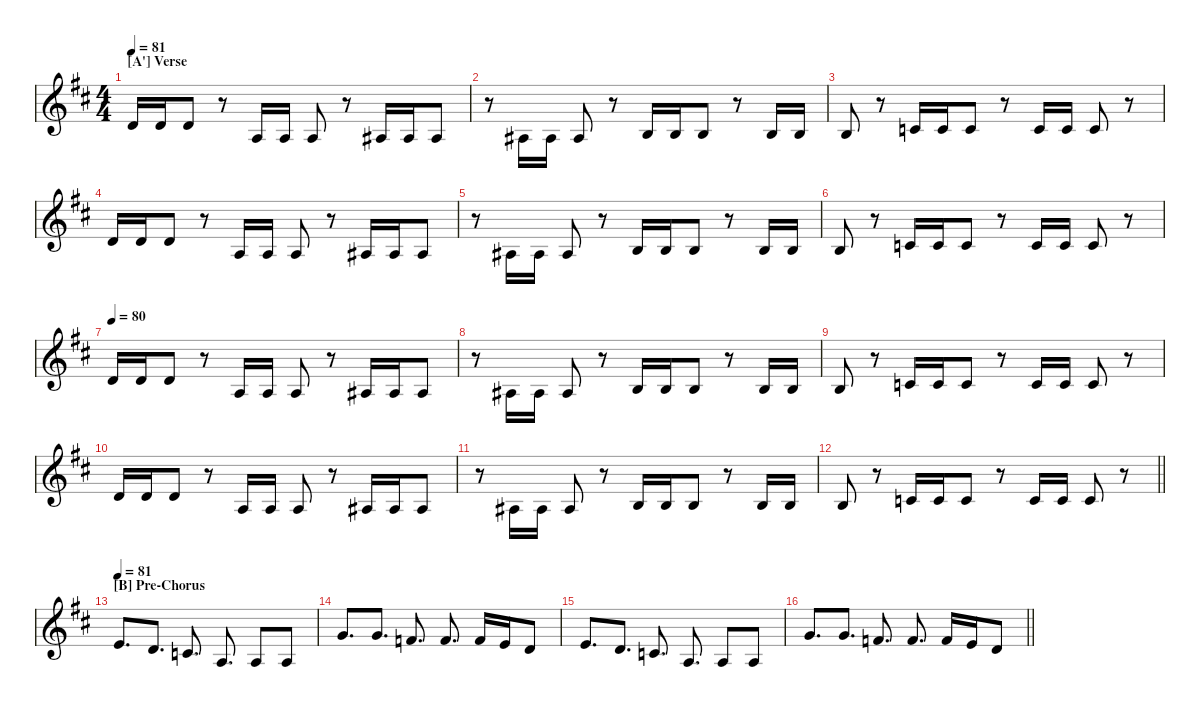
\defaultSystemsLayout 4
\hideDynamics
\bracketExtendMode nobrackets
\singleTrackTrackNamePolicy hidden
\multiTrackTrackNamePolicy hidden
\otherSystemsTrackNameOrientation horizontal
\track ("Strings1" "Violin") {defaultSystemsLayout 8 instrument violin}
\staff {score}
\tuning (E5 A4 D4 G3)
\ts (4 4)
\section ("A'" "Verse")
\tempo 81
\clef g2
\ks d
0.3{acc forcenatural}.16{dy f beam Up} 0.3{acc forcenatural}.16{beam Up} 0.3{acc forcenatural}.8{beam Up} r.8{beam Up} 2.4{acc forcenatural}.16{beam Up} 2.4{acc forcenatural}.16{beam Up} 2.4{acc forcenatural}.8{beam Up} r.8{beam Up} 3.4{acc #}.16{beam Up} 3.4{acc #}.16{beam Up} 3.4{acc #}.8{beam Up} |
r.8{beam Down} 3.4{acc #}.16{beam Up} 3.4{acc #}.16{beam Up} 3.4{acc #}.8{beam Up} r.8{beam Up} 4.4{acc forcenatural}.16{dy ff beam Up} 4.4{acc forcenatural}.16{beam Up} 4.4{acc forcenatural}.8{beam Up} r.8{beam Up} 4.4{acc forcenatural}.16{beam Up} 4.4{acc forcenatural}.16{beam Up} |
4.4{acc forcenatural}.8{beam Up} r.8{beam Up} 5.4{acc forcenatural}.16{beam Up} 5.4{acc forcenatural}.16{beam Up} 5.4{acc forcenatural}.8{beam Up} r.8{beam Up} 5.4{acc forcenatural}.16{beam Up} 5.4{acc forcenatural}.16{beam Up} 5.4{acc forcenatural}.8{beam Up} r.8{beam Up} |
0.3{acc forcenatural}.16{dy f beam Up} 0.3{acc forcenatural}.16{beam Up} 0.3{acc forcenatural}.8{beam Up} r.8{beam Up} 2.4{acc forcenatural}.16{beam Up} 2.4{acc forcenatural}.16{beam Up} 2.4{acc forcenatural}.8{beam Up} r.8{beam Up} 3.4{acc #}.16{beam Up} 3.4{acc #}.16{beam Up} 3.4{acc #}.8{beam Up} |
r.8{beam Down} 3.4{acc #}.16{beam Up} 3.4{acc #}.16{beam Up} 3.4{acc #}.8{beam Up} r.8{beam Up} 4.4{acc forcenatural}.16{dy ff beam Up} 4.4{acc forcenatural}.16{beam Up} 4.4{acc forcenatural}.8{beam Up} r.8{beam Up} 4.4{acc forcenatural}.16{beam Up} 4.4{acc forcenatural}.16{beam Up} |
4.4{acc forcenatural}.8{beam Up} r.8{beam Up} 5.4{acc forcenatural}.16{beam Up} 5.4{acc forcenatural}.16{beam Up} 5.4{acc forcenatural}.8{beam Up} r.8{beam Up} 5.4{acc forcenatural}.16{beam Up} 5.4{acc forcenatural}.16{beam Up} 5.4{acc forcenatural}.8{beam Up} r.8{beam Up} |
\tempo 80
0.3{acc forcenatural}.16{dy f beam Up} 0.3{acc forcenatural}.16{beam Up} 0.3{acc forcenatural}.8{beam Up} r.8{beam Up} 2.4{acc forcenatural}.16{beam Up} 2.4{acc forcenatural}.16{beam Up} 2.4{acc forcenatural}.8{beam Up} r.8{beam Up} 3.4{acc #}.16{beam Up} 3.4{acc #}.16{beam Up} 3.4{acc #}.8{beam Up} |
r.8{beam Down} 3.4{acc #}.16{beam Up} 3.4{acc #}.16{beam Up} 3.4{acc #}.8{beam Up} r.8{beam Up} 4.4{acc forcenatural}.16{dy ff beam Up} 4.4{acc forcenatural}.16{beam Up} 4.4{acc forcenatural}.8{beam Up} r.8{beam Up} 4.4{acc forcenatural}.16{beam Up} 4.4{acc forcenatural}.16{beam Up} |
4.4{acc forcenatural}.8{beam Up} r.8{beam Up} 5.4{acc forcenatural}.16{beam Up} 5.4{acc forcenatural}.16{beam Up} 5.4{acc forcenatural}.8{beam Up} r.8{beam Up} 5.4{acc forcenatural}.16{beam Up} 5.4{acc forcenatural}.16{beam Up} 5.4{acc forcenatural}.8{beam Up} r.8{beam Up} |
0.3{acc forcenatural}.16{dy f beam Up} 0.3{acc forcenatural}.16{beam Up} 0.3{acc forcenatural}.8{beam Up} r.8{beam Up} 2.4{acc forcenatural}.16{beam Up} 2.4{acc forcenatural}.16{beam Up} 2.4{acc forcenatural}.8{beam Up} r.8{beam Up} 3.4{acc #}.16{beam Up} 3.4{acc #}.16{beam Up} 3.4{acc #}.8{beam Up} |
r.8{beam Down} 3.4{acc #}.16{beam Up} 3.4{acc #}.16{beam Up} 3.4{acc #}.8{beam Up} r.8{beam Up} 4.4{acc forcenatural}.16{dy ff beam Up} 4.4{acc forcenatural}.16{beam Up} 4.4{acc forcenatural}.8{beam Up} r.8{beam Up} 4.4{acc forcenatural}.16{beam Up} 4.4{acc forcenatural}.16{beam Up} |
\barLineRight lightlight
4.4{acc forcenatural}.8{beam Up} r.8{beam Up} 5.4{acc forcenatural}.16{beam Up} 5.4{acc forcenatural}.16{beam Up} 5.4{acc forcenatural}.8{beam Up} r.8{beam Up} 5.4{acc forcenatural}.16{beam Up} 5.4{acc forcenatural}.16{beam Up} 5.4{acc forcenatural}.8{beam Up} r.8{beam Up} |
\section ("B" "Pre-Chorus")
\tempo 81
2.3{acc forcenatural}.8{d dy f beam Up} 0.3{acc forcenatural}.8{d beam Up} 5.4{acc forcenatural}.8{d beam Up} 2.4{acc forcenatural}.8{d beam Up} 2.4{acc forcenatural}.8{beam Up} 2.4{acc forcenatural}.8{beam Up} |
5.3{acc forcenatural}.8{d dy mp beam Up} 5.3{acc forcenatural}.8{d beam Up} 3.3{acc forcenatural}.8{d beam Up} 3.3{acc forcenatural}.8{d beam Up} 3.3{acc forcenatural}.16{dy f beam Up} 2.3{acc forcenatural}.16{beam Up} 0.3{acc forcenatural}.8{beam Up} |
2.3{acc forcenatural}.8{d beam Up} 0.3{acc forcenatural}.8{d beam Up} 5.4{acc forcenatural}.8{d beam Up} 2.4{acc forcenatural}.8{d beam Up} 2.4{acc forcenatural}.8{beam Up} 2.4{acc forcenatural}.8{beam Up} |
\barLineRight lightlight
5.3{acc forcenatural}.8{d dy mp beam Up} 5.3{acc forcenatural}.8{d beam Up} 3.3{acc forcenatural}.8{d beam Up} 3.3{acc forcenatural}.8{d beam Up} 3.3{acc forcenatural}.16{dy f beam Up} 2.3{acc forcenatural}.16{beam Up} 0.3{acc forcenatural}.8{beam Up}
